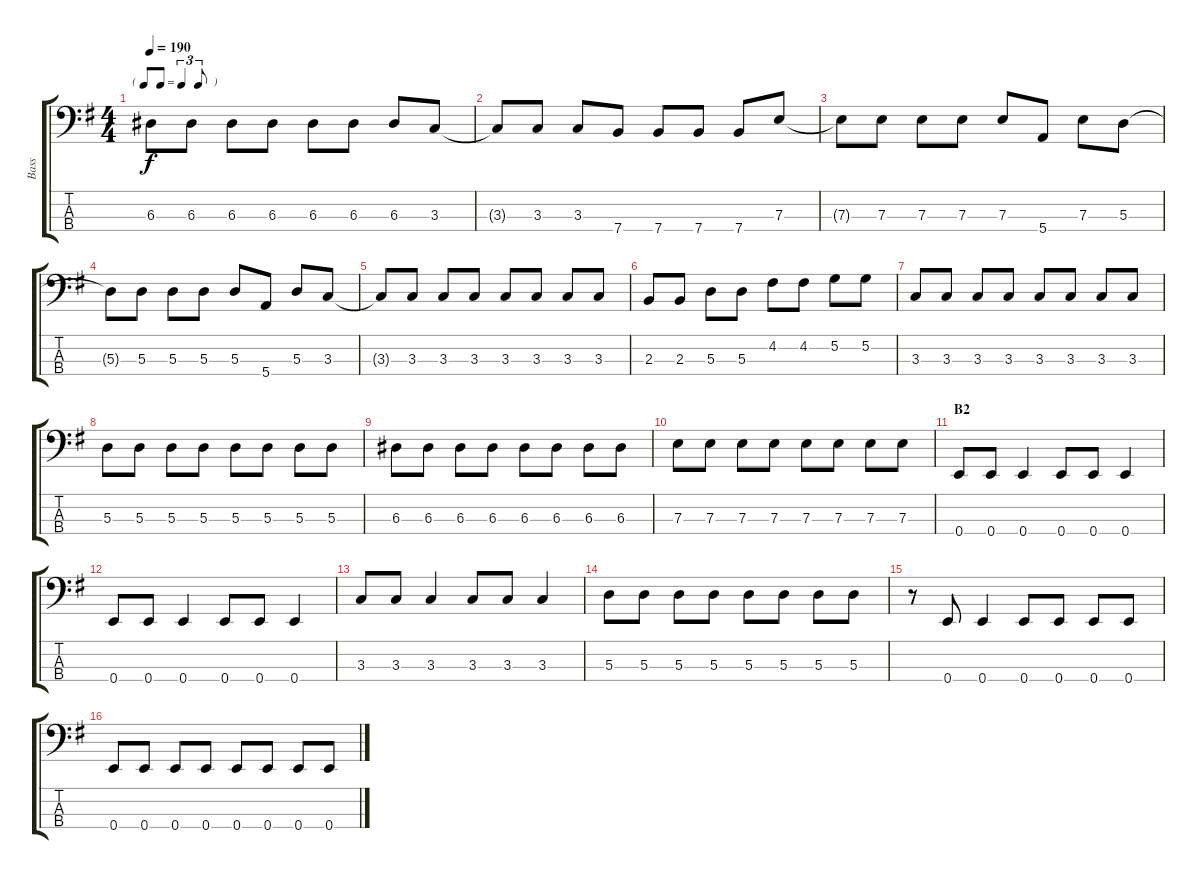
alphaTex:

\track ("Bass" "Bass") {instrument electricbasspick}
\staff {score tabs}
\tuning (G2 D2 A1 E1) {hide}
\ts (4 4)
\tf triplet8th
\tempo 190
\clef f4
\ks g
6.3.8{dy f} 6.3.8 6.3.8 6.3.8 6.3.8 6.3.8 6.3.8 3.3.8 |
3.3{t}.8 3.3.8 3.3.8 7.4.8 7.4.8 7.4.8 7.4.8 7.3.8 |
7.3{t}.8 7.3.8 7.3.8 7.3.8 7.3.8 5.4.8 7.3.8 5.3.8 |
5.3{t}.8 5.3.8 5.3.8 5.3.8 5.3.8 5.4.8 5.3.8 3.3.8 |
3.3{t}.8 3.3.8 3.3.8 3.3.8 3.3.8 3.3.8 3.3.8 3.3.8 |
2.3.8 2.3.8 5.3.8 5.3.8 4.2.8 4.2.8 5.2.8 5.2.8 |
3.3.8 3.3.8 3.3.8 3.3.8 3.3.8 3.3.8 3.3.8 3.3.8 |
5.3.8 5.3.8 5.3.8 5.3.8 5.3.8 5.3.8 5.3.8 5.3.8 |
6.3.8 6.3.8 6.3.8 6.3.8 6.3.8 6.3.8 6.3.8 6.3.8 |
7.3.8 7.3.8 7.3.8 7.3.8 7.3.8 7.3.8 7.3.8 7.3.8 |
\section ("" "B2")
0.4.8 0.4.8 0.4.4 0.4.8 0.4.8 0.4.4 |
0.4.8 0.4.8 0.4.4 0.4.8 0.4.8 0.4.4 |
3.3.8 3.3.8 3.3.4 3.3.8 3.3.8 3.3.4 |
5.3.8 5.3.8 5.3.8 5.3.8 5.3.8 5.3.8 5.3.8 5.3.8 |
r.8 0.4.8 0.4.4 0.4.8 0.4.8 0.4.8 0.4.8 |
0.4.8 0.4.8 0.4.8 0.4.8 0.4.8 0.4.8 0.4.8 0.4.8
